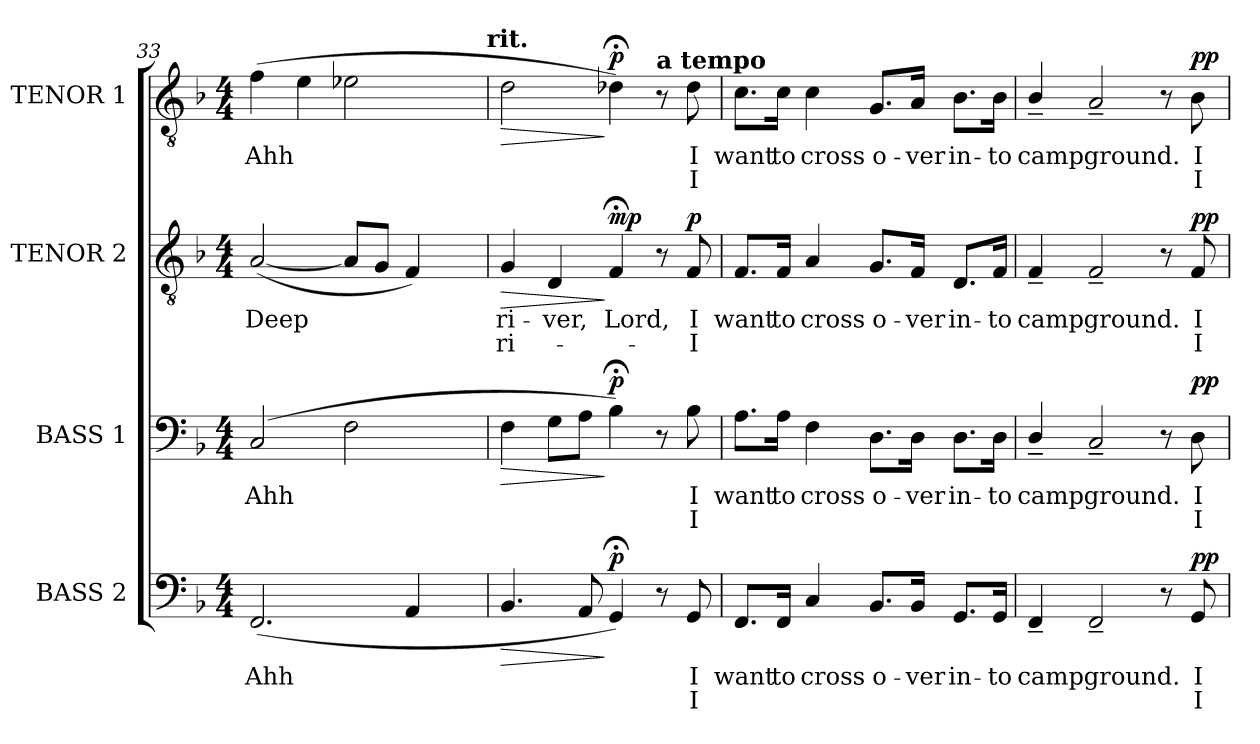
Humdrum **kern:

**kern	**text	**text	**dynam	**kern	**text	**text	**dynam	**kern	**text	**text	**dynam	**kern	**text	**text	**dynam
*part4	*part4	*part4	*part4	*part3	*part3	*part3	*part3	*part2	*part2	*part2	*part2	*part1	*part1	*part1	*part1
*staff4	*staff4	*staff4	*staff4	*staff3	*staff3	*staff3	*staff3	*staff2	*staff2	*staff2	*staff2	*staff1	*staff1	*staff1	*staff1
*I"BASS 2	*	*	*	*I"BASS 1	*	*	*	*I"TENOR 2	*	*	*	*I"TENOR 1	*	*	*
*I'B. 2	*	*	*	*I'B. 1	*	*	*	*I'T. 2	*	*	*	*I'T. 1	*	*	*
*clefF4	*	*	*	*clefF4	*	*	*	*clefGv2	*	*	*	*clefGv2	*	*	*
*	*	*	*	*	*	*	*	*ITrd7c12	*	*	*	*ITrd7c12	*	*	*
*k[b-]	*	*	*	*k[b-]	*	*	*	*k[b-]	*	*	*	*k[b-]	*	*	*
*F:	*	*	*	*F:	*	*	*	*F:	*	*	*	*F:	*	*	*
*M4/4	*	*	*	*M4/4	*	*	*	*M4/4	*	*	*	*M4/4	*	*	*
=33	=33	=33	=33	=33	=33	=33	=33	=33	=33	=33	=33	=33	=33	=33	=33
!	!LO:LY:b:color=#000000	!	!	!	!	!	!	!	!	!	!	!	!	!	!
!	!	!	!	!	!LO:LY:b:color=#000000	!	!	!	!	!	!	!	!	!	!
!	!	!	!	!	!	!	!	!	!LO:LY:b:color=#000000	!	!	!	!	!	!
!	!	!	!	!	!	!	!	!	!	!	!	!	!LO:LY:b:color=#000000	!	!
*	*	*	*	*	*	*	*	*	*	*	*	*^	*	*	*
(2.FFi/	Ahh	.	.	(2Ci/	Ahh	.	.	([2AAi/	Deep	.	.	(4Fi\	2ryy	Ahh	.	.
.	.	.	.	.	.	.	.	.	.	.	.	4Ei\	.	.	.	.
.	.	.	.	2Fi\	.	.	.	8AAi/L]	.	.	.	2E-Xi\	4ryy	.	.	.
.	.	.	.	.	.	.	.	8GGi/J	.	.	.	.	.	.	.	.
4AAi/	.	.	.	.	.	.	.	4FFi/)	.	.	.	.	8ryy	.	.	.
.	.	.	.	.	.	.	.	.	.	.	.	.	16ryy	.	.	.
.	.	.	.	.	.	.	.	.	.	.	.	.	32ryy	.	.	.
.	.	.	.	.	.	.	.	.	.	.	.	.	64ryy	.	.	.
.	.	.	.	.	.	.	.	.	.	.	.	.	128...ryy	.	.	.
!	!	!	!	!	!	!	!	!	!	!	!	!	!LO:TX:a:B:t=rit.	!	!	!
.	.	.	.	.	.	.	.	.	.	.	.	.	1024ryy	.	.	.
=34	=34	=34	=34	=34	=34	=34	=34	=34	=34	=34	=34	=34	=34	=34	=34	=34
!	!	!	!LO:HP:b	!	!	!	!LO:HP:b	!	!	!	!	!	!	!	!	!
*	*	*	*	*	*	*	*	*	*	*	*	*v	*v	*	*	*
*	*	*	*	*	*	*	*	*	*	*	*	*^	*	*	*
!	!	!	!	!	!	!	!	!	!LO:LY:b:color=#000000	!LO:LY:b:color=#000000	!LO:HP:b	!	!	!	!	!LO:HP:b
*	*	*	*	*	*	*	*	*	*	*	*	*v	*v	*	*	*
4.BB-i/	.	.	>	4Fi\	.	.	>	4GGi/	ri-	-ri-	>	2Di\	.	.	>
!	!	!	!	!	!	!	!	!	!LO:LY:b:color=#000000	!	!	!	!	!	!
.	.	.	.	8Gi\L	.	.	.	4DDi/	-ver,	.	.	.	.	.	.
8AAi/	.	.	.	8Ai\J	.	.	.	.	.	.	.	.	.	.	.
!	!	!	!	!	!	!	!	!	!LO:LY:b:color=#000000	!	!	!	!	!	!
4GG;i/)	.	.	] p	4B-;i\)	.	.	] p	4FF;i/	Lord,	.	] mp	4D-X;i\)	.	.	] p
!	!	!	!	!	!	!	!	!	!	!	!	!LO:TX:a:B:t=a tempo	!	!	!
8r	.	.	.	8r	.	.	.	8r	.	.	.	8r	.	.	.
!	!LO:LY:b:color=#000000	!LO:LY:b:color=#000000	!	!	!	!	!	!	!	!	!	!	!	!	!
!	!	!	!	!	!LO:LY:b:color=#000000	!LO:LY:b:color=#000000	!	!	!	!	!	!	!	!	!
!	!	!	!	!	!	!	!	!	!LO:LY:b:color=#000000	!LO:LY:b:color=#000000	!	!	!	!	!
!	!	!	!	!	!	!	!	!	!	!	!	!	!LO:LY:b:color=#000000	!LO:LY:b:color=#000000	!
8GGi/	I	I	.	8B-i\	I	I	.	8FFi/	I	I	p	8D-i\	I	I	.
!!LO:PB:g=z
=35	=35	=35	=35	=35	=35	=35	=35	=35	=35	=35	=35	=35	=35	=35	=35
!	!LO:LY:b:color=#000000	!	!	!	!	!	!	!	!	!	!	!	!	!	!
!	!	!	!	!	!LO:LY:b:color=#000000	!	!	!	!	!	!	!	!	!	!
!	!	!	!	!	!	!	!	!	!LO:LY:b:color=#000000	!	!	!	!	!	!
!	!	!	!	!	!	!	!	!	!	!	!	!	!LO:LY:b:color=#000000	!	!
8.FFi/L	want	.	.	8.Ai\L	want	.	.	8.FFi/L	want	.	.	8.Ci\L	want	.	.
!	!LO:LY:b:color=#000000	!	!	!	!	!	!	!	!	!	!	!	!	!	!
!	!	!	!	!	!LO:LY:b:color=#000000	!	!	!	!	!	!	!	!	!	!
!	!	!	!	!	!	!	!	!	!LO:LY:b:color=#000000	!	!	!	!	!	!
!	!	!	!	!	!	!	!	!	!	!	!	!	!LO:LY:b:color=#000000	!	!
16FFi/Jk	to	.	.	16Ai\Jk	to	.	.	16FFi/Jk	to	.	.	16Ci\Jk	to	.	.
!	!LO:LY:b:color=#000000	!	!	!	!	!	!	!	!	!	!	!	!	!	!
!	!	!	!	!	!LO:LY:b:color=#000000	!	!	!	!	!	!	!	!	!	!
!	!	!	!	!	!	!	!	!	!LO:LY:b:color=#000000	!	!	!	!	!	!
!	!	!	!	!	!	!	!	!	!	!	!	!	!LO:LY:b:color=#000000	!	!
4Ci/	cross	.	.	4Fi\	cross	.	.	4AAi/	cross	.	.	4Ci\	cross	.	.
!	!LO:LY:b:color=#000000	!	!	!	!	!	!	!	!	!	!	!	!	!	!
!	!	!	!	!	!LO:LY:b:color=#000000	!	!	!	!	!	!	!	!	!	!
!	!	!	!	!	!	!	!	!	!LO:LY:b:color=#000000	!	!	!	!	!	!
!	!	!	!	!	!	!	!	!	!	!	!	!	!LO:LY:b:color=#000000	!	!
8.BB-i/L	o-	.	.	8.Di\L	o-	.	.	8.GGi/L	o-	.	.	8.GGi/L	o-	.	.
!	!LO:LY:b:color=#000000	!	!	!	!	!	!	!	!	!	!	!	!	!	!
!	!	!	!	!	!LO:LY:b:color=#000000	!	!	!	!	!	!	!	!	!	!
!	!	!	!	!	!	!	!	!	!LO:LY:b:color=#000000	!	!	!	!	!	!
!	!	!	!	!	!	!	!	!	!	!	!	!	!LO:LY:b:color=#000000	!	!
16BB-i/Jk	-ver	.	.	16Di\Jk	-ver	.	.	16FFi/Jk	-ver	.	.	16AAi/Jk	-ver	.	.
!	!LO:LY:b:color=#000000	!	!	!	!	!	!	!	!	!	!	!	!	!	!
!	!	!	!	!	!LO:LY:b:color=#000000	!	!	!	!	!	!	!	!	!	!
!	!	!	!	!	!	!	!	!	!LO:LY:b:color=#000000	!	!	!	!	!	!
!	!	!	!	!	!	!	!	!	!	!	!	!	!LO:LY:b:color=#000000	!	!
8.GGi/L	in-	.	.	8.Di\L	in-	.	.	8.DDi/L	in-	.	.	8.BB-i\L	in-	.	.
!	!LO:LY:b:color=#000000	!	!	!	!	!	!	!	!	!	!	!	!	!	!
!	!	!	!	!	!LO:LY:b:color=#000000	!	!	!	!	!	!	!	!	!	!
!	!	!	!	!	!	!	!	!	!LO:LY:b:color=#000000	!	!	!	!	!	!
!	!	!	!	!	!	!	!	!	!	!	!	!	!LO:LY:b:color=#000000	!	!
16GGi/Jk	-to	.	.	16Di\Jk	-to	.	.	16FFi/Jk	-to	.	.	16BB-i\Jk	-to	.	.
=36	=36	=36	=36	=36	=36	=36	=36	=36	=36	=36	=36	=36	=36	=36	=36
!	!LO:LY:b:color=#000000	!	!	!	!	!	!	!	!	!	!	!	!	!	!
!	!	!	!	!	!LO:LY:b:color=#000000	!	!	!	!	!	!	!	!	!	!
!	!	!	!	!	!	!	!	!	!LO:LY:b:color=#000000	!	!	!	!	!	!
!	!	!	!	!	!	!	!	!	!	!	!	!	!LO:LY:b:color=#000000	!	!
4FF~i/	camp	.	.	4D~i/	camp	.	.	4FF~i/	camp	.	.	4BB-~i/	camp	.	.
!	!LO:LY:b:color=#000000	!	!	!	!	!	!	!	!	!	!	!	!	!	!
!	!	!	!	!	!LO:LY:b:color=#000000	!	!	!	!	!	!	!	!	!	!
!	!	!	!	!	!	!	!	!	!LO:LY:b:color=#000000	!	!	!	!	!	!
!	!	!	!	!	!	!	!	!	!	!	!	!	!LO:LY:b:color=#000000	!	!
2FF~i/	ground.	.	.	2C~i/	ground.	.	.	2FF~i/	ground.	.	.	2AA~i/	ground.	.	.
8r	.	.	.	8r	.	.	.	8r	.	.	.	8r	.	.	.
!	!LO:LY:b:color=#000000	!LO:LY:b:color=#000000	!	!	!	!	!	!	!	!	!	!	!	!	!
!	!	!	!	!	!LO:LY:b:color=#000000	!LO:LY:b:color=#000000	!	!	!	!	!	!	!	!	!
!	!	!	!	!	!	!	!	!	!LO:LY:b:color=#000000	!LO:LY:b:color=#000000	!	!	!	!	!
!	!	!	!	!	!	!	!	!	!	!	!	!	!LO:LY:b:color=#000000	!LO:LY:b:color=#000000	!
8GGi/	I	I	pp	8Di\	I	I	pp	8FFi/	I	I	pp	8BB-i\	I	I	pp
=	=	=	=	=	=	=	=	=	=	=	=	=	=	=	=
*-	*-	*-	*-	*-	*-	*-	*-	*-	*-	*-	*-	*-	*-	*-	*-
